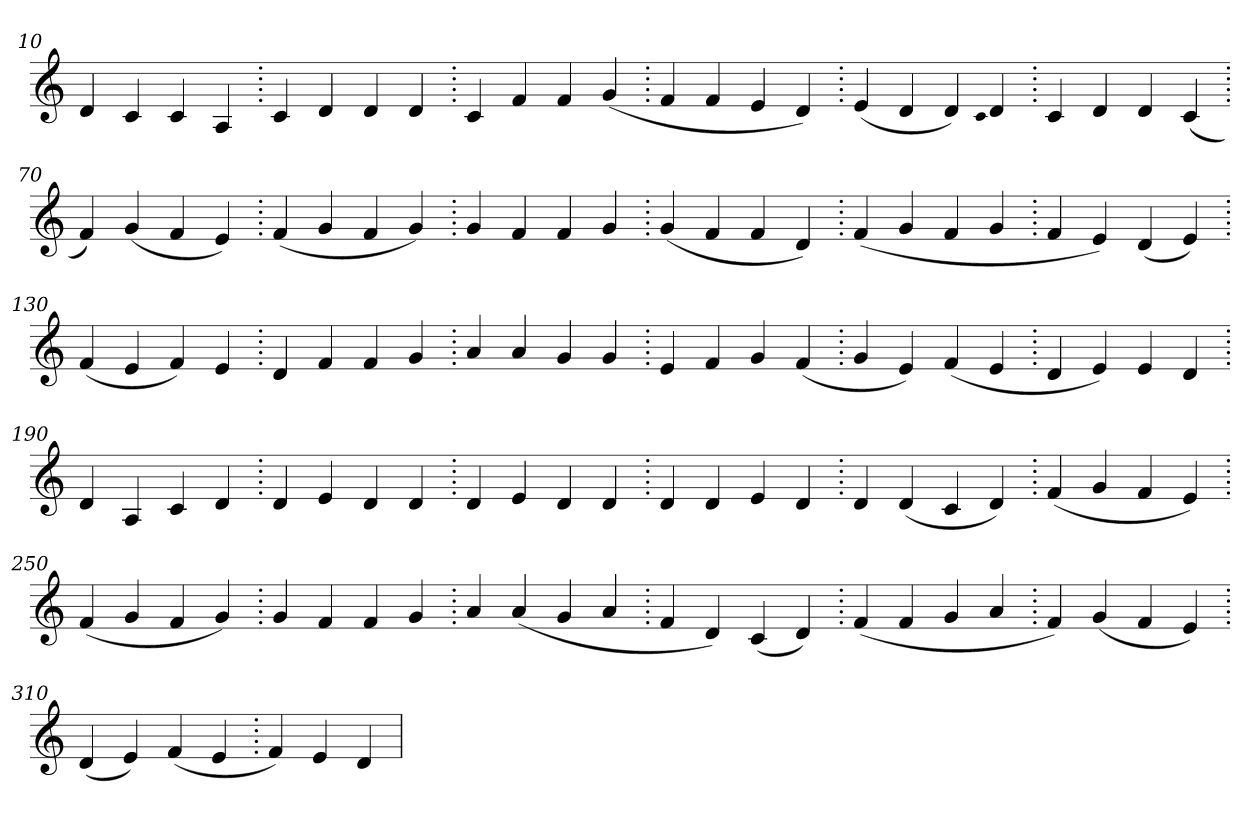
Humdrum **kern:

**kern
*part1
*staff1
*clefG2
=10.
4d
4c
4c
4A
=20.
4c
4d
4d
4d
=30.
4c
4f
4f
(>4g
=40.
4f
4f
4e
4d)
=50.
(>4e
4d
4d)
qqc
4d
=60.
4c
4d
4d
(>4c
=70.
4f)
(>4g
4f
4e)
=80.
(>4f
4g
4f
4g)
=90.
4g
4f
4f
4g
=100.
(>4g
4f
4f
4d)
=110.
(>4f
4g
4f
4g
=120.
4f
4e)
(>4d
4e)
=130.
(>4f
4e
4f)
4e
=140.
4d
4f
4f
4g
=150.
4a
4a
4g
4g
=160.
4e
4f
4g
(>4f
=170.
4g
4e)
(>4f
4e
=180.
4d
4e)
4e
4d
=190.
4d
4A
4c
4d
=200.
4d
4e
4d
4d
=210.
4d
4e
4d
4d
=220.
4d
4d
4e
4d
=230.
4d
(>4d
4c
4d)
=240.
(>4f
4g
4f
4e)
=250.
(>4f
4g
4f
4g)
=260.
4g
4f
4f
4g
=270.
4a
(>4a
4g
4a
=280.
4f
4d)
(>4c
4d)
=290.
(>4f
4f
4g
4a
=300.
4f)
(>4g
4f
4e)
=310.
(>4d
4e)
(>4f
4e
=320.
4f)
4e
4d
=
*-
